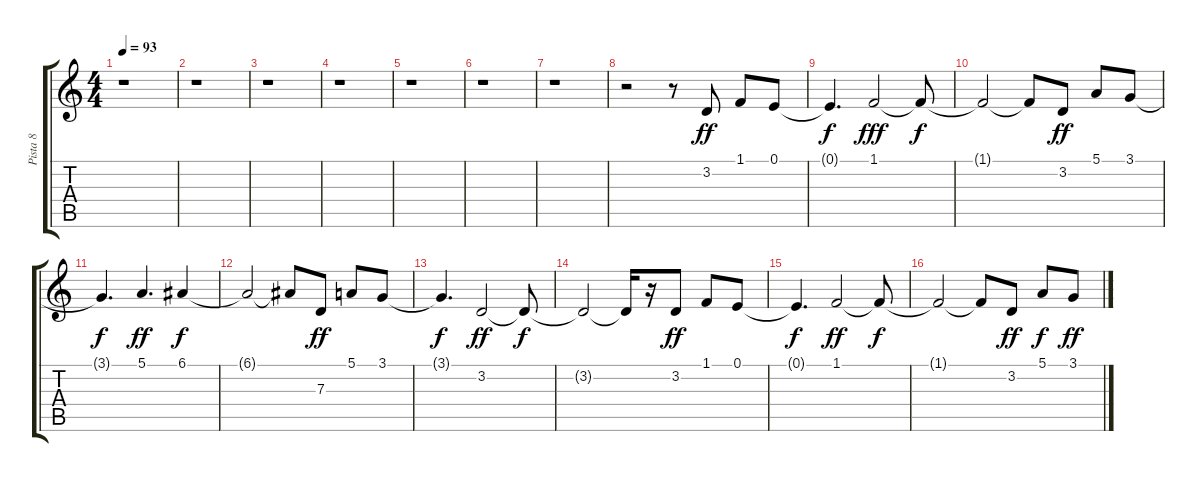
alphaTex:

\track ("Pista 8" "Pista 8") {instrument lead6voice}
\staff {score tabs}
\tuning (E4 B3 G3 D3 A2 E2) {hide}
\ts (4 4)
\tempo 93
\clef g2
\ks c
r.1{dy f} |
r.1 |
r.1 |
r.1 |
r.1 |
r.1 |
r.1 |
r.2 r.8 3.2.8{dy ff} 1.1.8 0.1.8 |
0.1{t}.4{d dy f} 1.1.2{dy fff} 1.1{t}.8{dy f} |
1.1{t}.2 1.1{t}.8 3.2.8{dy ff} 5.1.8 3.1.8 |
3.1{t}.4{d dy f} 5.1.4{d dy ff} 6.1.4{dy f} |
6.1{t}.2 6.1{t}.8 7.3.8{dy ff} 5.1.8 3.1.8 |
3.1{t}.4{d dy f} 3.2.2{dy ff} 3.2{t}.8{dy f} |
3.2{t}.2 3.2{t}.16 r.16 3.2.8{dy ff} 1.1.8 0.1.8 |
0.1{t}.4{d dy f} 1.1.2{dy ff} 1.1{t}.8{dy f} |
1.1{t}.2 1.1{t}.8 3.2.8{dy ff} 5.1.8{dy f} 3.1.8{dy ff}
